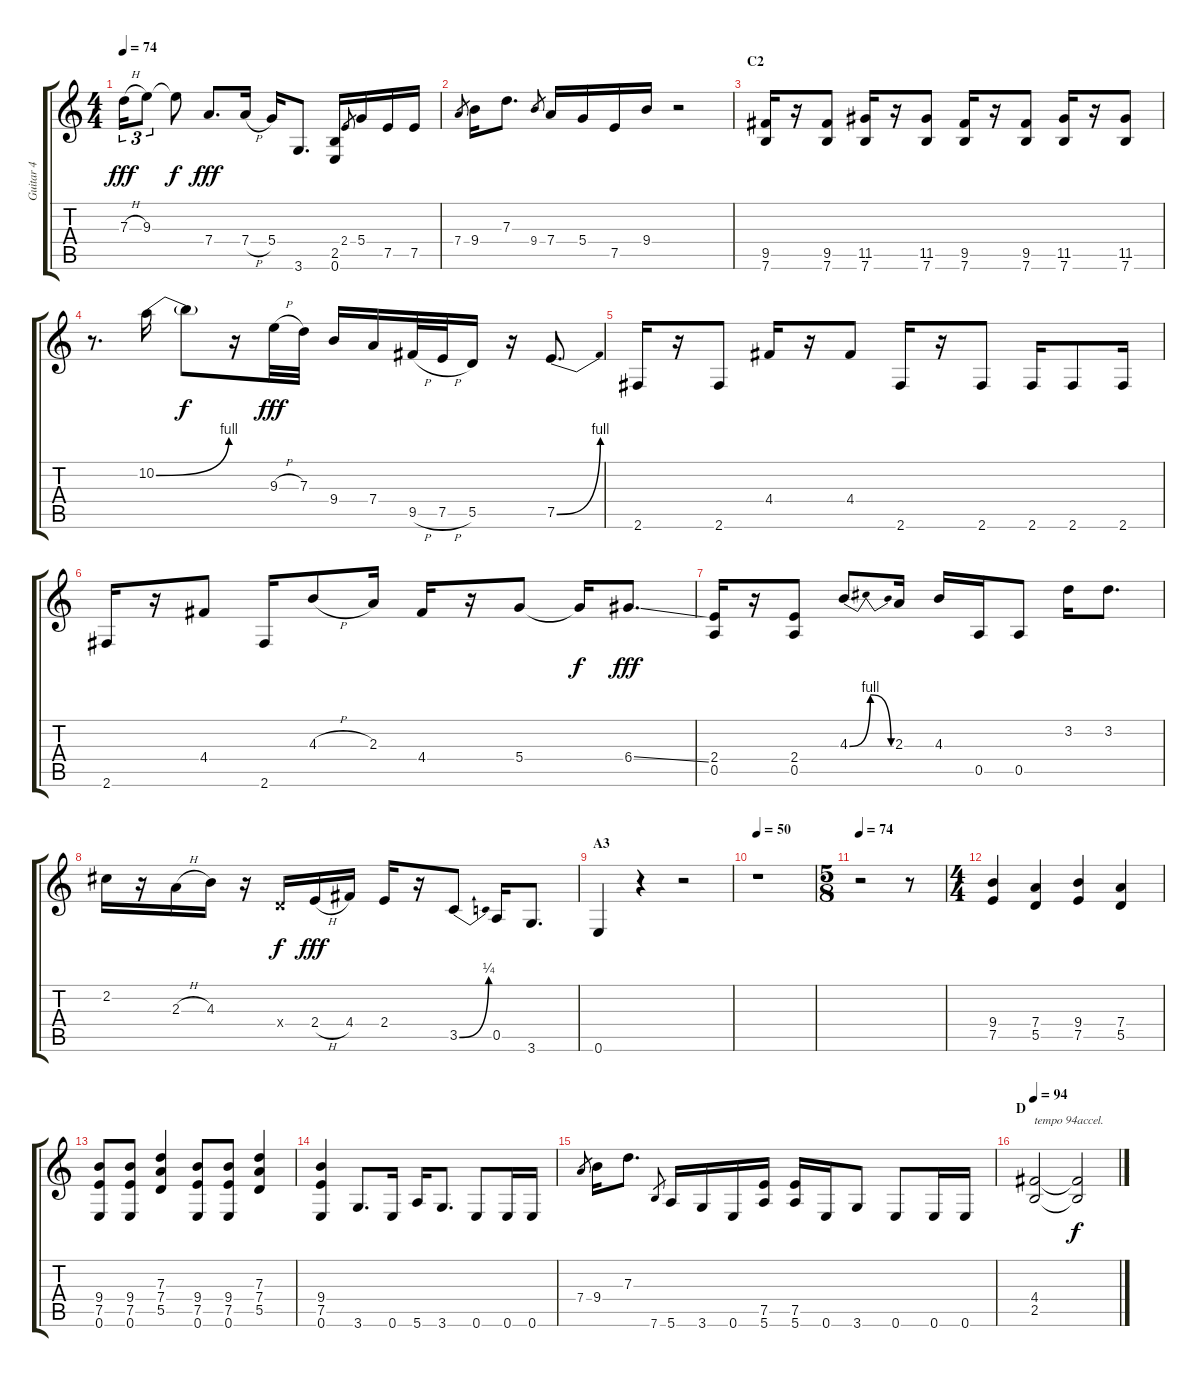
\track ("Guitar 4" "Guitar 4") {instrument overdrivenguitar}
\staff {score tabs}
\tuning (E4 B3 G3 D3 A2 E2) {hide}
\ts (4 4)
\tempo 74
\clef g2
\ks c
7.3{h}.16{tu (3 2) dy fff} 9.3.8{tu (3 2)} 9.3{t}.8{dy f} 7.4.8{d dy fff} 7.4{h}.16 5.4.16 3.6.8{d} (2.5 0.6).16 2.4.8{gr} 5.4.16 7.5.16 7.5.16 |
7.4.8{gr} 9.4.16 7.3.8{d} 9.4.8{gr} 7.4.16 5.4.16 7.5.16 9.4.16 r.2 |
\section ("" "C2")
(9.5 7.6).16 r.16 (9.5 7.6).8 (11.5 7.6).16 r.16 (11.5 7.6).8 (9.5 7.6).16 r.16 (9.5 7.6).8 (11.5 7.6).16 r.16 (11.5 7.6).8 |
r.8{d} 10.2{be (bend 0 0 60 4)}.16 10.2{t}.8{dy f} r.16 9.3{h}.32{dy fff} 7.3.32 9.4.16 7.4.16 9.5{h}.32 7.5{h}.32 5.5.16 r.16 7.5{be (bend 0 0 60 4)}.8{d} |
2.6.16 r.16 2.6.8 4.4.16 r.16 4.4.8 2.6.16 r.16 2.6.8 2.6.16 2.6.8 2.6.16 |
2.6.16 r.16 4.4.8 2.6.16 4.3{h}.8 2.3.16 4.4.16 r.16 5.4.8 5.4{t}.16{dy f} 6.4{ss}.8{d dy fff} |
(2.4 0.5).16 r.16 (2.4 0.5).8 4.3{be (bendrelease 0 0 5 4 38 4 60 0)}.8{d} 2.3.16 4.3.16 0.5.16 0.5.8 3.2.16 3.2.8{d} |
2.2.16 r.16 2.3{h}.16 4.3.16 r.16 0.4{x}.16{dy f} 2.4{h}.16{dy fff} 4.4.16 2.4.16 r.16 3.5{be (bend 0 0 60 1)}.8 0.5.16 3.6.8{d} |
\section ("" "A3")
0.6.4 r.4 r.2 |
\tempo 50
r.1 |
\ts (5 8)
\tempo 74
r.2 r.8 |
\ts (4 4)
(9.4 7.5).4 (7.4 5.5).4 (9.4 7.5).4 (7.4 5.5).4 |
(9.4 7.5 0.6).8 (9.4 7.5 0.6).8 (7.3 7.4 5.5).4 (9.4 7.5 0.6).8 (9.4 7.5 0.6).8 (7.3 7.4 5.5).4 |
(9.4 7.5 0.6).4 3.6.8{d} 0.6.16 5.6.16 3.6.8{d} 0.6.8 0.6.16 0.6.16 |
7.4.8{gr} 9.4.16 7.3.8{d} 7.6.8{gr} 5.6.16 3.6.16 0.6.16 (7.5 5.6).16 (7.5 5.6).16 0.6.16 3.6.8 0.6.8 0.6.16 0.6.16 |
\section ("" "D")
\tempo 94
(4.4 2.5).2{txt "tempo 94"} (4.4{t} 2.5{t}).2{txt "accel." dy f}
